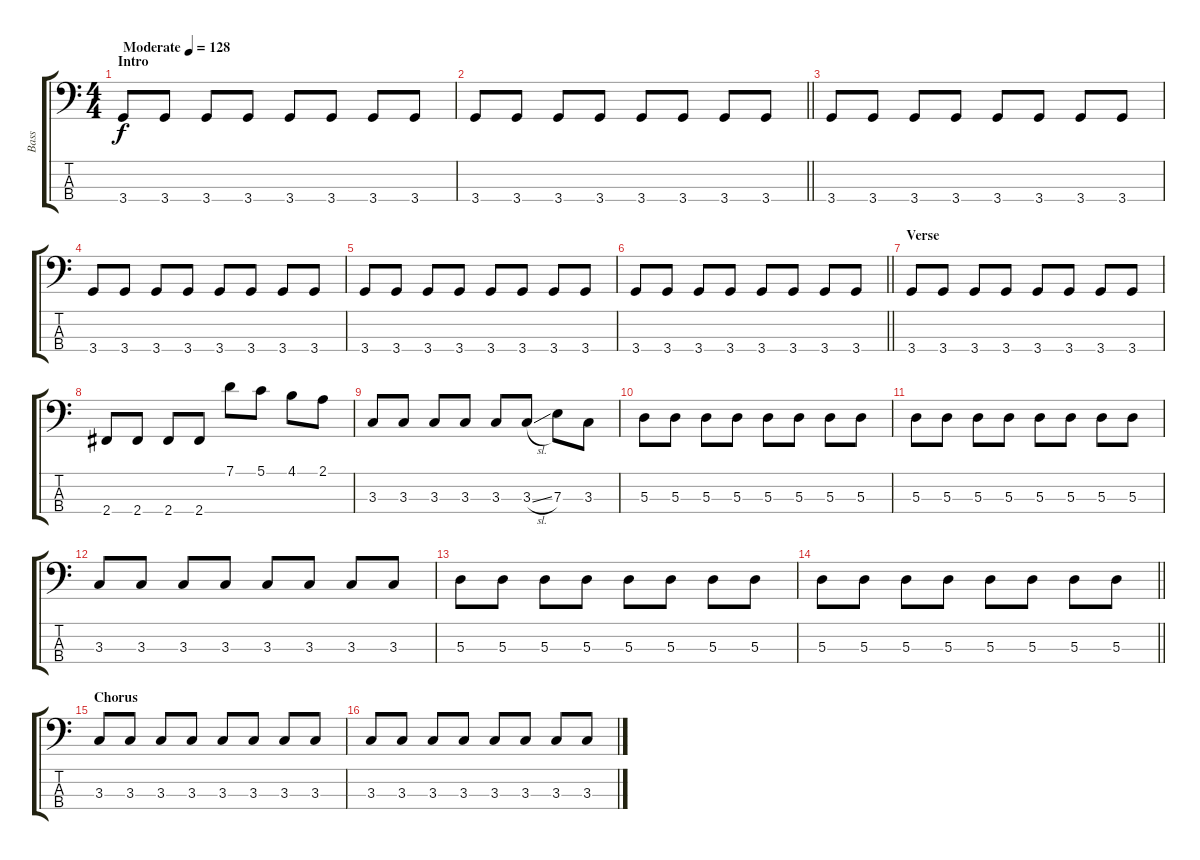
\track ("Bass" "Bass") {instrument electricbasspick}
\staff {score tabs}
\tuning (G2 D2 A1 E1) {hide}
\ts (4 4)
\section ("" "Intro")
\tempo (128 "Moderate")
\clef f4
\ks c
3.4.8{dy f instrument electricbasspick} 3.4.8 3.4.8 3.4.8 3.4.8 3.4.8 3.4.8 3.4.8 |
\barLineRight lightlight
3.4.8 3.4.8 3.4.8 3.4.8 3.4.8 3.4.8 3.4.8 3.4.8 |
3.4.8 3.4.8 3.4.8 3.4.8 3.4.8 3.4.8 3.4.8 3.4.8 |
3.4.8 3.4.8 3.4.8 3.4.8 3.4.8 3.4.8 3.4.8 3.4.8 |
3.4.8 3.4.8 3.4.8 3.4.8 3.4.8 3.4.8 3.4.8 3.4.8 |
\barLineRight lightlight
3.4.8 3.4.8 3.4.8 3.4.8 3.4.8 3.4.8 3.4.8 3.4.8 |
\section ("" "Verse")
3.4.8 3.4.8 3.4.8 3.4.8 3.4.8 3.4.8 3.4.8 3.4.8 |
2.4.8 2.4.8 2.4.8 2.4.8 7.1.8 5.1.8 4.1.8 2.1.8 |
3.3.8 3.3.8 3.3.8 3.3.8 3.3.8 3.3{sl}.8 7.3.8 3.3.8 |
5.3.8 5.3.8 5.3.8 5.3.8 5.3.8 5.3.8 5.3.8 5.3.8 |
5.3.8 5.3.8 5.3.8 5.3.8 5.3.8 5.3.8 5.3.8 5.3.8 |
3.3.8 3.3.8 3.3.8 3.3.8 3.3.8 3.3.8 3.3.8 3.3.8 |
5.3.8 5.3.8 5.3.8 5.3.8 5.3.8 5.3.8 5.3.8 5.3.8 |
\barLineRight lightlight
5.3.8 5.3.8 5.3.8 5.3.8 5.3.8 5.3.8 5.3.8 5.3.8 |
\section ("" "Chorus")
3.3.8 3.3.8 3.3.8 3.3.8 3.3.8 3.3.8 3.3.8 3.3.8 |
3.3.8 3.3.8 3.3.8 3.3.8 3.3.8 3.3.8 3.3.8 3.3.8
